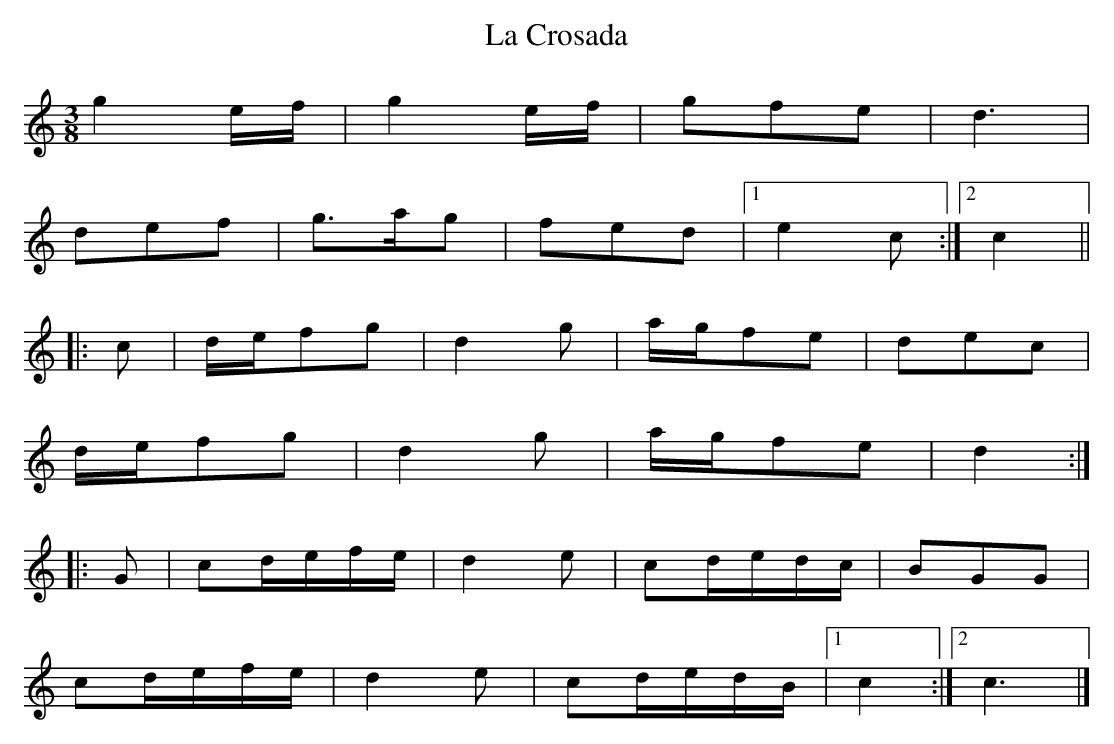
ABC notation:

X:1
T:La Crosada
M:3/8
L:1/16
K:C
g4ef | g4ef | g2f2e2 | d6 |
d2e2f2 | g3ag2 | f2e2d2 |1 e4c2 :|\
                        [2 c4 ||
|: c2 |\
def2g2 | d4g2 | agf2e2 | d2e2c2 |
def2g2 | d4g2 | agf2e2 | d4 :|
|: G2 |\
c2defe | d4e2 | c2dedc | B2G2G2 |
c2defe | d4e2 | c2dedB |1 c4 :|\
                       [2 c6 |]
